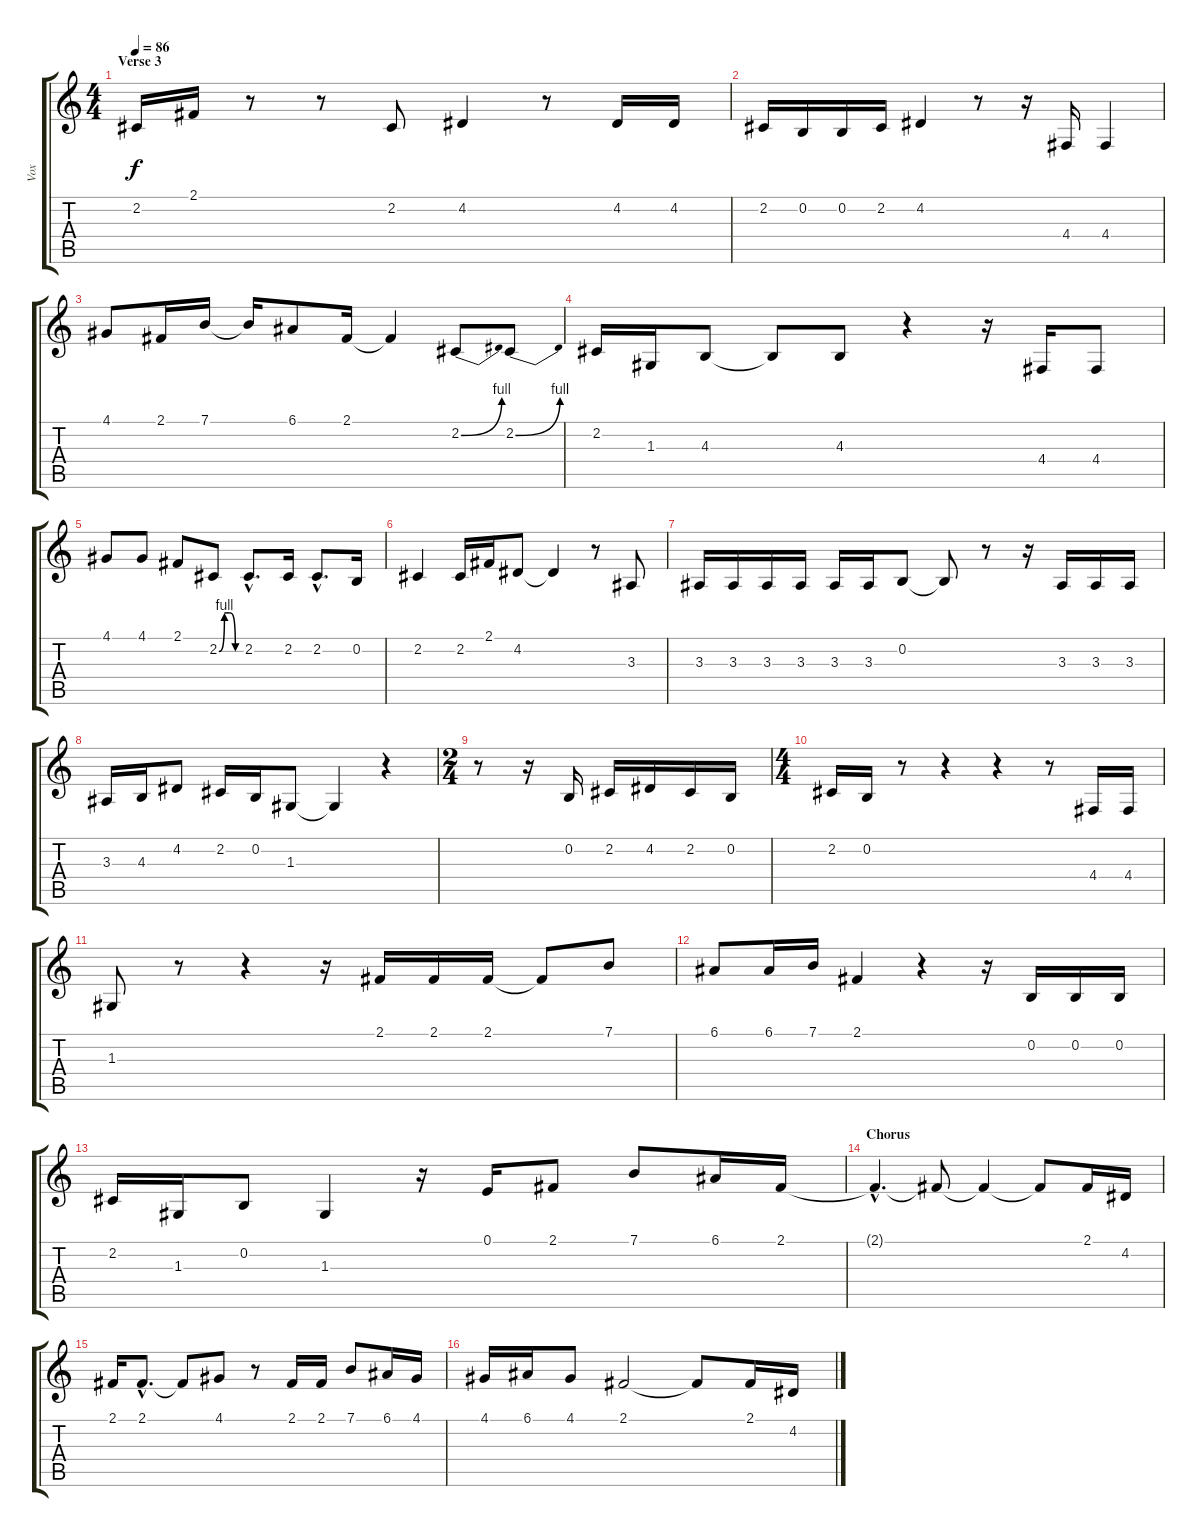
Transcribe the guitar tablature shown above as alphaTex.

\track ("Vox" "Vox") {instrument tenorsax}
\staff {score tabs}
\tuning (E4 B3 G3 D3 A2 E2) {hide}
\ts (4 4)
\section ("" "Verse 3")
\tempo 86
\clef g2
\ks c
2.2.16{dy f} 2.1.16 r.8 r.8 2.2.8 4.2.4 r.8 4.2.16 4.2.16 |
2.2.16 0.2.16 0.2.16 2.2.16 4.2.4 r.8 r.16 4.4.16 4.4.4 |
4.1.8 2.1.16 7.1.16 7.1{t}.16 6.1.8 2.1.16 2.1{t}.4 2.2{be (bend 0 0 60 4)}.8 2.2{be (bend 0 0 60 4)}.8 |
2.2.16 1.3.16 4.3.8 4.3{t}.8 4.3.8 r.4 r.16 4.4.16 4.4.8 |
4.1.8 4.1.8 2.1.8 2.2{be (custom 0 0 15 4 30 4 45 0 60 0)}.8 2.2{hac}.8{d} 2.2.16 2.2{hac}.8{d} 0.2.16 |
2.2.4 2.2.16 2.1.16 4.2.8 4.2{t}.4 r.8 3.3.8 |
3.3.16 3.3.16 3.3.16 3.3.16 3.3.16 3.3.16 0.2.8 0.2{t}.8 r.8 r.16 3.3.16 3.3.16 3.3.16 |
3.3.16 4.3.16 4.2.8 2.2.16 0.2.16 1.3.8 1.3{t}.4 r.4 |
\ts (2 4)
r.8 r.16 0.2.16 2.2.16 4.2.16 2.2.16 0.2.16 |
\ts (4 4)
2.2.16 0.2.16 r.8 r.4 r.4 r.8 4.4.16 4.4.16 |
1.3.8 r.8 r.4 r.16 2.1.16 2.1.16 2.1.16 2.1{t}.8 7.1.8 |
6.1.8 6.1.16 7.1.16 2.1.4 r.4 r.16 0.2.16 0.2.16 0.2.16 |
2.2.16 1.3.16 0.2.8 1.3.4 r.16 0.1.16 2.1.8 7.1.8 6.1.16 2.1.16 |
\section ("" "Chorus")
2.1{hac t}.4{d} 2.1{t}.8 2.1{t}.4 2.1{t}.8 2.1.16 4.2.16 |
2.1.16 2.1{hac}.8{d} 2.1{t}.8 4.1.8 r.8 2.1.16 2.1.16 7.1.8 6.1.16 4.1.16 |
4.1.16 6.1.16 4.1.8 2.1.2 2.1{t}.8 2.1.16 4.2.16
